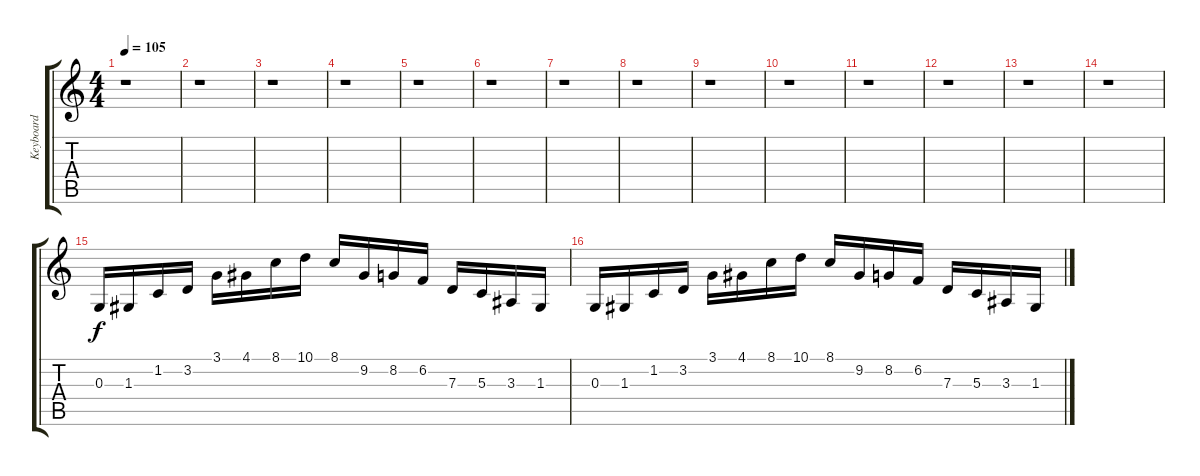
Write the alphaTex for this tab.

\track ("Keyboard" "Keyboard") {instrument pad1newage}
\staff {score tabs}
\tuning (E4 B3 G3 D3 A2 E2) {hide}
\ts (4 4)
\tempo 105
\clef g2
\ks c
r.1{dy f instrument pad1newage} |
r.1 |
r.1 |
r.1 |
r.1 |
r.1 |
r.1 |
r.1 |
r.1 |
r.1 |
r.1 |
r.1 |
r.1 |
r.1 |
0.3.16 1.3.16 1.2.16 3.2.16 3.1.16 4.1.16 8.1.16 10.1.16 8.1.16 9.2.16 8.2.16 6.2.16 7.3.16 5.3.16 3.3.16 1.3.16 |
0.3.16 1.3.16 1.2.16 3.2.16 3.1.16 4.1.16 8.1.16 10.1.16 8.1.16 9.2.16 8.2.16 6.2.16 7.3.16 5.3.16 3.3.16 1.3.16
